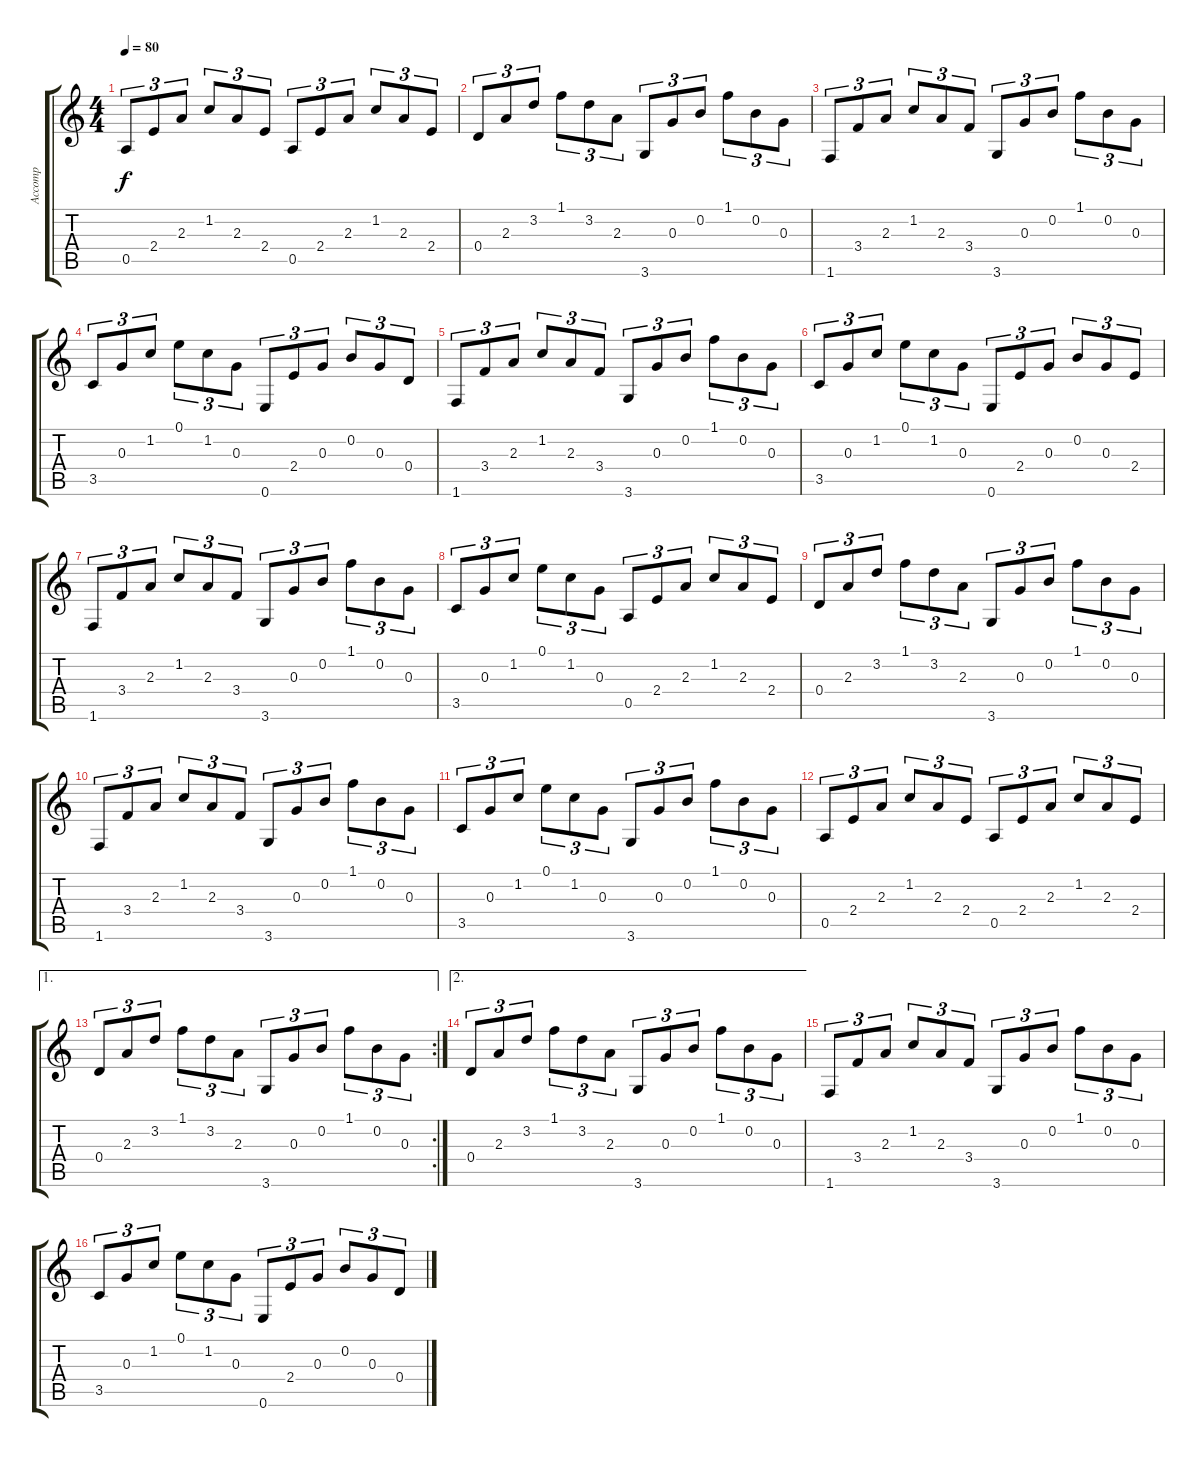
\track ("Accomp" "Accomp") {instrument acousticguitarnylon}
\staff {score tabs}
\tuning (E4 B3 G3 D3 A2 E2) {hide}
\ts (4 4)
\tempo 80
\clef g2
\ks c
0.5.8{tu (3 2) dy f} 2.4.8{tu (3 2)} 2.3.8{tu (3 2)} 1.2.8{tu (3 2)} 2.3.8{tu (3 2)} 2.4.8{tu (3 2)} 0.5.8{tu (3 2)} 2.4.8{tu (3 2)} 2.3.8{tu (3 2)} 1.2.8{tu (3 2)} 2.3.8{tu (3 2)} 2.4.8{tu (3 2)} |
0.4.8{tu (3 2)} 2.3.8{tu (3 2)} 3.2.8{tu (3 2)} 1.1.8{tu (3 2)} 3.2.8{tu (3 2)} 2.3.8{tu (3 2)} 3.6.8{tu (3 2)} 0.3.8{tu (3 2)} 0.2.8{tu (3 2)} 1.1.8{tu (3 2)} 0.2.8{tu (3 2)} 0.3.8{tu (3 2)} |
1.6.8{tu (3 2)} 3.4.8{tu (3 2)} 2.3.8{tu (3 2)} 1.2.8{tu (3 2)} 2.3.8{tu (3 2)} 3.4.8{tu (3 2)} 3.6.8{tu (3 2)} 0.3.8{tu (3 2)} 0.2.8{tu (3 2)} 1.1.8{tu (3 2)} 0.2.8{tu (3 2)} 0.3.8{tu (3 2)} |
3.5.8{tu (3 2)} 0.3.8{tu (3 2)} 1.2.8{tu (3 2)} 0.1.8{tu (3 2)} 1.2.8{tu (3 2)} 0.3.8{tu (3 2)} 0.6.8{tu (3 2)} 2.4.8{tu (3 2)} 0.3.8{tu (3 2)} 0.2.8{tu (3 2)} 0.3.8{tu (3 2)} 0.4.8{tu (3 2)} |
1.6.8{tu (3 2)} 3.4.8{tu (3 2)} 2.3.8{tu (3 2)} 1.2.8{tu (3 2)} 2.3.8{tu (3 2)} 3.4.8{tu (3 2)} 3.6.8{tu (3 2)} 0.3.8{tu (3 2)} 0.2.8{tu (3 2)} 1.1.8{tu (3 2)} 0.2.8{tu (3 2)} 0.3.8{tu (3 2)} |
3.5.8{tu (3 2)} 0.3.8{tu (3 2)} 1.2.8{tu (3 2)} 0.1.8{tu (3 2)} 1.2.8{tu (3 2)} 0.3.8{tu (3 2)} 0.6.8{tu (3 2)} 2.4.8{tu (3 2)} 0.3.8{tu (3 2)} 0.2.8{tu (3 2)} 0.3.8{tu (3 2)} 2.4.8{tu (3 2)} |
1.6.8{tu (3 2)} 3.4.8{tu (3 2)} 2.3.8{tu (3 2)} 1.2.8{tu (3 2)} 2.3.8{tu (3 2)} 3.4.8{tu (3 2)} 3.6.8{tu (3 2)} 0.3.8{tu (3 2)} 0.2.8{tu (3 2)} 1.1.8{tu (3 2)} 0.2.8{tu (3 2)} 0.3.8{tu (3 2)} |
3.5.8{tu (3 2)} 0.3.8{tu (3 2)} 1.2.8{tu (3 2)} 0.1.8{tu (3 2)} 1.2.8{tu (3 2)} 0.3.8{tu (3 2)} 0.5.8{tu (3 2)} 2.4.8{tu (3 2)} 2.3.8{tu (3 2)} 1.2.8{tu (3 2)} 2.3.8{tu (3 2)} 2.4.8{tu (3 2)} |
0.4.8{tu (3 2)} 2.3.8{tu (3 2)} 3.2.8{tu (3 2)} 1.1.8{tu (3 2)} 3.2.8{tu (3 2)} 2.3.8{tu (3 2)} 3.6.8{tu (3 2)} 0.3.8{tu (3 2)} 0.2.8{tu (3 2)} 1.1.8{tu (3 2)} 0.2.8{tu (3 2)} 0.3.8{tu (3 2)} |
1.6.8{tu (3 2)} 3.4.8{tu (3 2)} 2.3.8{tu (3 2)} 1.2.8{tu (3 2)} 2.3.8{tu (3 2)} 3.4.8{tu (3 2)} 3.6.8{tu (3 2)} 0.3.8{tu (3 2)} 0.2.8{tu (3 2)} 1.1.8{tu (3 2)} 0.2.8{tu (3 2)} 0.3.8{tu (3 2)} |
3.5.8{tu (3 2)} 0.3.8{tu (3 2)} 1.2.8{tu (3 2)} 0.1.8{tu (3 2)} 1.2.8{tu (3 2)} 0.3.8{tu (3 2)} 3.6.8{tu (3 2)} 0.3.8{tu (3 2)} 0.2.8{tu (3 2)} 1.1.8{tu (3 2)} 0.2.8{tu (3 2)} 0.3.8{tu (3 2)} |
0.5.8{tu (3 2)} 2.4.8{tu (3 2)} 2.3.8{tu (3 2)} 1.2.8{tu (3 2)} 2.3.8{tu (3 2)} 2.4.8{tu (3 2)} 0.5.8{tu (3 2)} 2.4.8{tu (3 2)} 2.3.8{tu (3 2)} 1.2.8{tu (3 2)} 2.3.8{tu (3 2)} 2.4.8{tu (3 2)} |
\ae 1
\rc 2
0.4.8{tu (3 2)} 2.3.8{tu (3 2)} 3.2.8{tu (3 2)} 1.1.8{tu (3 2)} 3.2.8{tu (3 2)} 2.3.8{tu (3 2)} 3.6.8{tu (3 2)} 0.3.8{tu (3 2)} 0.2.8{tu (3 2)} 1.1.8{tu (3 2)} 0.2.8{tu (3 2)} 0.3.8{tu (3 2)} |
\ae 2
0.4.8{tu (3 2)} 2.3.8{tu (3 2)} 3.2.8{tu (3 2)} 1.1.8{tu (3 2)} 3.2.8{tu (3 2)} 2.3.8{tu (3 2)} 3.6.8{tu (3 2)} 0.3.8{tu (3 2)} 0.2.8{tu (3 2)} 1.1.8{tu (3 2)} 0.2.8{tu (3 2)} 0.3.8{tu (3 2)} |
1.6.8{tu (3 2)} 3.4.8{tu (3 2)} 2.3.8{tu (3 2)} 1.2.8{tu (3 2)} 2.3.8{tu (3 2)} 3.4.8{tu (3 2)} 3.6.8{tu (3 2)} 0.3.8{tu (3 2)} 0.2.8{tu (3 2)} 1.1.8{tu (3 2)} 0.2.8{tu (3 2)} 0.3.8{tu (3 2)} |
3.5.8{tu (3 2)} 0.3.8{tu (3 2)} 1.2.8{tu (3 2)} 0.1.8{tu (3 2)} 1.2.8{tu (3 2)} 0.3.8{tu (3 2)} 0.6.8{tu (3 2)} 2.4.8{tu (3 2)} 0.3.8{tu (3 2)} 0.2.8{tu (3 2)} 0.3.8{tu (3 2)} 0.4.8{tu (3 2)}
